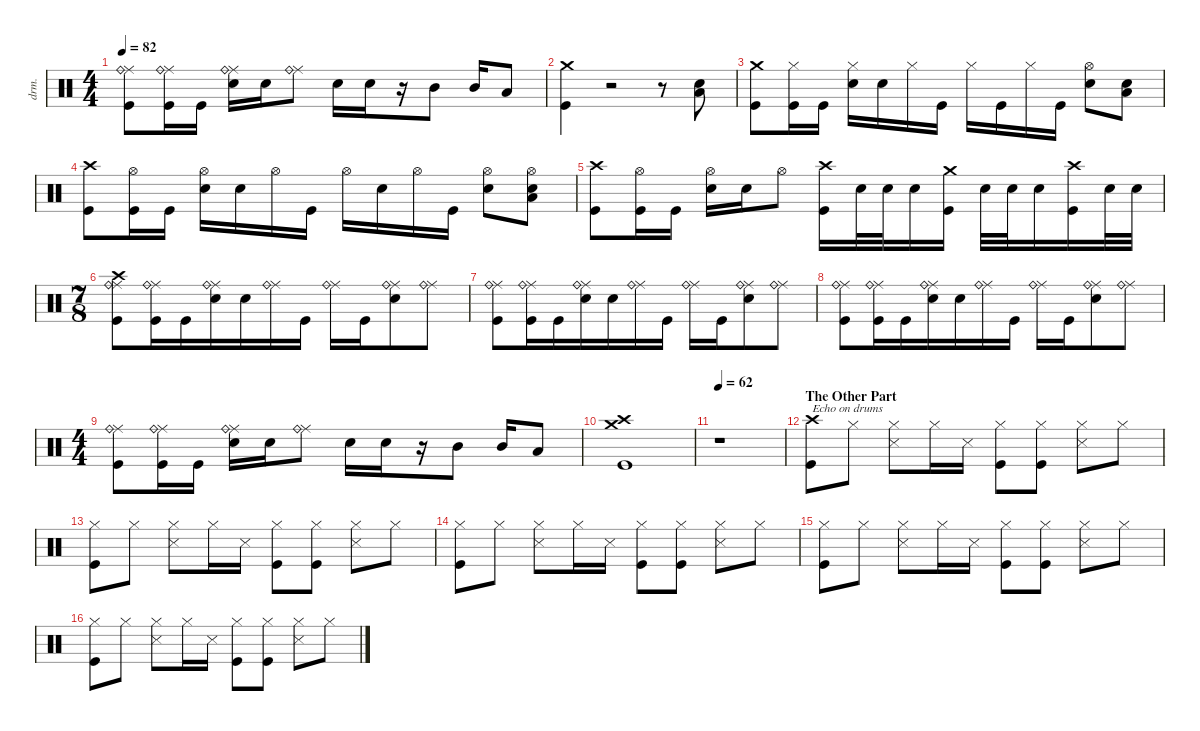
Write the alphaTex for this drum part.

\defaultSystemsLayout 4
\hideDynamics
\bracketExtendMode nobrackets
\track ("Drums (phil)" "drm.") {instrument percussion}
\staff {score}
\articulation defaults
\ts (4 4)
\tempo 82
\clef neutral
\ks c
("Ride (middle)" "Ride (bell)" "Kick (hit)").8{dy f} ("Ride (middle)" "Ride (bell)" "Kick (hit)").16 "Kick (hit)".16 ("Ride (middle)" "Ride (bell)" "Snare (hit) 2").16 "Snare (hit) 2".16{dy mf} ("Ride (middle)" "Ride (bell)").8{dy f} "Snare (hit) 2".16 "Snare (hit) 2".16 r.16 "Mid Tom (hit)".8 "Mid Tom (hit)".16 "Low Tom (hit)".8 |
("Crash medium (hit)" "Kick (hit)").4 r.2 r.8 ("Snare (hit) 2" "Low Tom (hit)").8 |
("Crash medium (hit)" "Kick (hit)").8 ("Hi-Hat (closed)" "Kick (hit)").16 "Kick (hit)".16 ("Hi-Hat (closed)" "Snare (hit) 2").16 "Snare (hit) 2".16{dy mf} "Hi-Hat (closed)".16{dy f} "Kick (hit)".16 "Hi-Hat (closed)".16 "Kick (hit)".16 "Hi-Hat (closed)".16 "Kick (hit)".16 ("Hi-Hat (open)" "Snare (hit) 2").8 ("Snare (hit) 2" "Low Floor Tom (hit)").8 |
("Crash high (hit)" "Kick (hit)").8 ("Hi-Hat (open)" "Kick (hit)").16 "Kick (hit)".16 ("Hi-Hat (open)" "Snare (hit) 2").16 "Snare (hit) 2".16 "Hi-Hat (open)".16 "Kick (hit)".16 "Hi-Hat (open)".16 "Snare (hit) 2".16 "Hi-Hat (open)".16 "Kick (hit)".16 ("Hi-Hat (open)" "Snare (hit) 2").8 ("Hi-Hat (open)" "Snare (hit) 2" "Low Floor Tom (hit)").8 |
("Crash high (hit)" "Kick (hit)").8 ("Hi-Hat (open)" "Kick (hit)").16 "Kick (hit)".16 ("Hi-Hat (open)" "Snare (hit) 2").16 "Snare (hit) 2".16 "Hi-Hat (open)".8 ("Crash high (hit)" "Kick (hit)").16 "Snare (hit) 2".32 "Snare (hit) 2".32 "Snare (hit) 2".16 ("Crash medium (hit)" "Kick (hit)").16 "Snare (hit) 2".32 "Snare (hit) 2".32 "Snare (hit) 2".16 ("Crash high (hit)" "Kick (hit)").16 "Snare (hit) 2".32 "Snare (hit) 2".32 |
\ts (7 8)
("Ride (middle)" "Ride (bell)" "Crash high (hit)" "Kick (hit)").8 ("Ride (middle)" "Ride (bell)" "Kick (hit)").16 "Kick (hit)".16 ("Ride (middle)" "Ride (bell)" "Snare (hit) 2").16 "Snare (hit) 2".16{dy mf} ("Ride (middle)" "Ride (bell)").16{dy f} "Kick (hit)".16 ("Ride (middle)" "Ride (bell)").16 "Kick (hit)".16 ("Ride (middle)" "Ride (bell)" "Snare (hit) 2").8{dy ppp} ("Ride (middle)" "Ride (bell)").8 |
("Ride (middle)" "Ride (bell)" "Kick (hit)").8{dy f} ("Ride (middle)" "Ride (bell)" "Kick (hit)").16 "Kick (hit)".16 ("Ride (middle)" "Ride (bell)" "Snare (hit) 2").16 "Snare (hit) 2".16{dy mf} ("Ride (middle)" "Ride (bell)").16{dy f} "Kick (hit)".16 ("Ride (middle)" "Ride (bell)").16 "Kick (hit)".16 ("Ride (middle)" "Ride (bell)" "Snare (hit) 2").8{dy ppp} ("Ride (middle)" "Ride (bell)").8 |
("Ride (middle)" "Ride (bell)" "Kick (hit)").8{dy f} ("Ride (middle)" "Ride (bell)" "Kick (hit)").16 "Kick (hit)".16 ("Ride (middle)" "Ride (bell)" "Snare (hit) 2").16 "Snare (hit) 2".16{dy mf} ("Ride (middle)" "Ride (bell)").16{dy f} "Kick (hit)".16 ("Ride (middle)" "Ride (bell)").16 "Kick (hit)".16 ("Ride (middle)" "Ride (bell)" "Snare (hit) 2").8{dy ppp} ("Ride (middle)" "Ride (bell)").8 |
\ts (4 4)
("Ride (middle)" "Ride (bell)" "Kick (hit)").8{dy f} ("Ride (middle)" "Ride (bell)" "Kick (hit)").16 "Kick (hit)".16 ("Ride (middle)" "Ride (bell)" "Snare (hit) 2").16 "Snare (hit) 2".16{dy mf} ("Ride (middle)" "Ride (bell)").8{dy f} "Snare (hit) 2".16 "Snare (hit) 2".16 r.16 "Mid Tom (hit)".8 "Mid Tom (hit)".16 "Low Tom (hit)".8 |
("Crash high (hit)" "Crash medium (hit)" "Kick (hit)").1 |
\tempo 62
r.1 |
\section ("" "The Other Part")
("Crash high (hit)" "Kick (hit)").8{txt "Echo on drums"} "Hi-Hat (closed)".8 ("Hi-Hat (closed)" "Snare (side stick) 3").8 "Hi-Hat (closed)".16 "Snare (side stick) 3".16 ("Hi-Hat (closed)" "Kick (hit)").8 ("Hi-Hat (closed)" "Kick (hit)").8 ("Hi-Hat (closed)" "Snare (side stick) 3").8 "Hi-Hat (closed)".8 |
("Hi-Hat (closed)" "Kick (hit)").8 "Hi-Hat (closed)".8 ("Hi-Hat (closed)" "Snare (side stick) 3").8 "Hi-Hat (closed)".16 "Snare (side stick) 3".16 ("Hi-Hat (closed)" "Kick (hit)").8 ("Hi-Hat (closed)" "Kick (hit)").8 ("Hi-Hat (closed)" "Snare (side stick) 3").8 "Hi-Hat (closed)".8 |
("Hi-Hat (closed)" "Kick (hit)").8 "Hi-Hat (closed)".8 ("Hi-Hat (closed)" "Snare (side stick) 3").8 "Hi-Hat (closed)".16 "Snare (side stick) 3".16 ("Hi-Hat (closed)" "Kick (hit)").8 ("Hi-Hat (closed)" "Kick (hit)").8 ("Hi-Hat (closed)" "Snare (side stick) 3").8 "Hi-Hat (closed)".8 |
("Hi-Hat (closed)" "Kick (hit)").8 "Hi-Hat (closed)".8 ("Hi-Hat (closed)" "Snare (side stick) 3").8 "Hi-Hat (closed)".16 "Snare (side stick) 3".16 ("Hi-Hat (closed)" "Kick (hit)").8 ("Hi-Hat (closed)" "Kick (hit)").8 ("Hi-Hat (closed)" "Snare (side stick) 3").8 "Hi-Hat (closed)".8 |
("Hi-Hat (closed)" "Kick (hit)").8 "Hi-Hat (closed)".8 ("Hi-Hat (closed)" "Snare (side stick) 3").8 "Hi-Hat (closed)".16 "Snare (side stick) 3".16 ("Hi-Hat (closed)" "Kick (hit)").8 ("Hi-Hat (closed)" "Kick (hit)").8 ("Hi-Hat (closed)" "Snare (side stick) 3").8 "Hi-Hat (closed)".8
